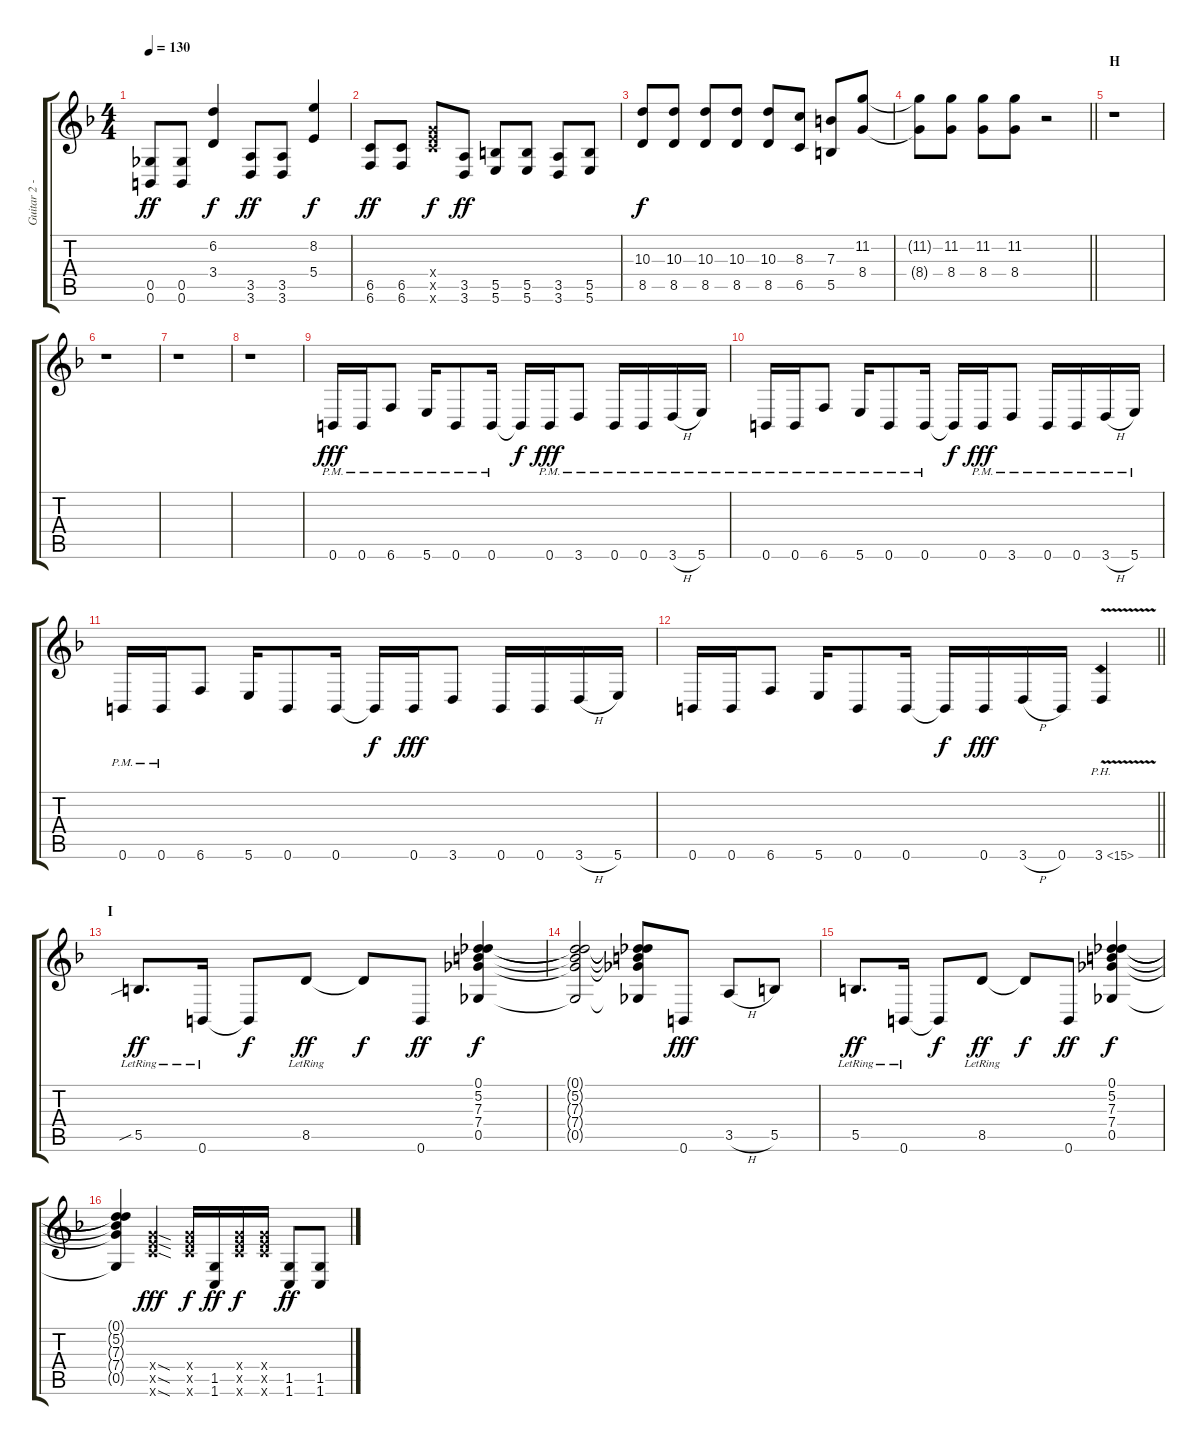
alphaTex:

\track ("Guitar 2 - Aoi" "Guitar 2 -") {instrument distortionguitar}
\staff {score tabs}
\tuning (Db4 Ab3 E3 B2 Gb2 B1) {hide}
\ts (4 4)
\tempo 130
\clef g2
\ks f
(0.5 0.6).8{dy ff} (0.5 0.6).8 (6.2 3.4).4{dy f} (3.5 3.6).8{dy ff} (3.5 3.6).8 (8.2 5.4).4{dy f} |
(6.5 6.6).8{dy ff} (6.5 6.6).8 (8.4{x} 10.5{x} 13.6{x}).8{dy f} (3.5 3.6).8{dy ff} (5.5 5.6).8 (5.5 5.6).8 (3.5 3.6).8 (5.5 5.6).8 |
(10.3 8.5).8{dy f} (10.3 8.5).8 (10.3 8.5).8 (10.3 8.5).8 (10.3 8.5).8 (8.3 6.5).8 (7.3 5.5).8 (11.2 8.4).8 |
\barLineRight lightlight
(11.2{t} 8.4{t}).8 (11.2 8.4).8 (11.2 8.4).8 (11.2 8.4).8 r.2 |
\section ("" "H")
r.1 |
r.1 |
r.1 |
r.1 |
0.6{pm}.16{dy fff} 0.6{pm}.16 6.6{pm}.8 5.6{pm}.16 0.6{pm}.8 0.6{pm}.16 0.6{t}.16{dy f} 0.6{pm}.16{dy fff} 3.6{pm}.8 0.6{pm}.16 0.6{pm}.16 3.6{h pm}.16 5.6{pm}.16 |
0.6{pm}.16 0.6{pm}.16 6.6{pm}.8 5.6{pm}.16 0.6{pm}.8 0.6{pm}.16 0.6{t}.16{dy f} 0.6{pm}.16{dy fff} 3.6{pm}.8 0.6{pm}.16 0.6{pm}.16 3.6{h pm}.16 5.6{pm}.16 |
0.6{pm}.16 0.6{pm}.16 6.6.8 5.6.16 0.6.8 0.6.16 0.6{t}.16{dy f} 0.6.16{dy fff} 3.6.8 0.6.16 0.6.16 3.6{h}.16 5.6.16 |
\barLineRight lightlight
0.6.16 0.6.16 6.6.8 5.6.16 0.6.8 0.6.16 0.6{t}.16{dy f} 0.6.16{dy fff} 3.6{h}.16 0.6.16 3.6{ph 12 v}.4 |
\section ("" "I")
5.5{sib lr}.8{d dy ff} 0.6{lr}.16 0.6{t}.8{dy f} 8.5{lr}.8{dy ff} 8.5{t}.8{dy f} 0.6.8{dy ff} (0.1 5.2 7.3 7.4 0.5).4{dy f} |
(0.1{t} 5.2{t} 7.3{t} 7.4{t} 0.5{t}).2 (0.1{t} 5.2{t} 7.3{t} 7.4{t} 0.5{t}).8 0.6.8{dy fff} 3.5{h}.8 5.5.8 |
5.5{lr}.8{d dy ff} 0.6{lr}.16 0.6{t}.8{dy f} 8.5{lr}.8{dy ff} 8.5{t}.8{dy f} 0.6.8{dy ff} (0.1 5.2 7.3 7.4 0.5).4{dy f} |
(0.1{t} 5.2{t} 7.3{t} 7.4{t} 0.5{t}).4 (8.4{sod x} 10.5{sod x} 13.6{sod x}).4{dy fff} (8.4{x} 10.5{x} 13.6{x}).16{dy f} (1.5 1.6).16{dy ff} (8.4{x} 10.5{x} 13.6{x}).16{dy f} (8.4{x} 10.5{x} 13.6{x}).16 (1.5 1.6).8{dy ff} (1.5 1.6).8
